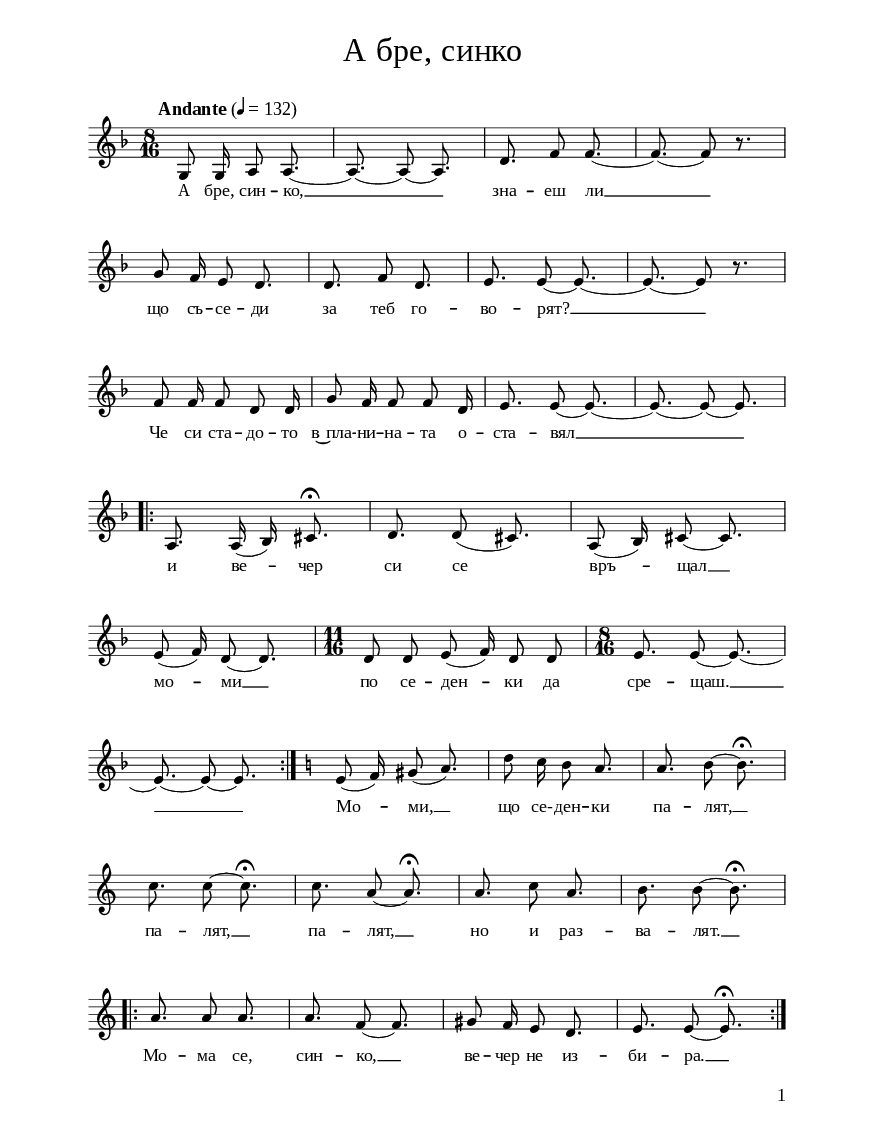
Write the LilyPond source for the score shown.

\version "2.24.3"

% include paper part and global functions
\include "include/globals.ily"

\bookpart {
  \label #'ref137
  \tocItem \markup "А бре, синко"
  \include "include/bookpart-paper.ily"
  \score {
    \include "include/score-layout.ily"

    \new Voice \absolute {
      \clef treble
      \key d \minor
      \time 8/16
      \tempoFunc "Andante" 4 "132"
      g8 g16 a8 a8. ~ | % 2
      a8. ~ a8 ~ a8. | % 3
      d'8. f'8 f'8. ~ | % 4
      f'8. ~ f'8 r8. \break | % 5
      g'8 f'16 e'8 d'8. | % 6
      d'8. f'8 d'8. | % 7
      e'8. e'8 ~ e'8. ~ | % 8
      e'8. ~ e'8 r8. \break | % 9
      f'8 f'16 f'8 d'8 d'16 | \barNumberCheck #10
      g'8 f'16 f'8 f'8 d'16 | % 11
      e'8. e'8 ~ e'8. ~ | % 12
      e'8. ~ e'8 ~ e'8. \break | % 13
      \bar ".|:-|"
      a8. a16 ( bes16 ) cis'8. \fermata | % 14
      d'8. d'8 ( cis'8. ) | % 15
      a8 ( bes16 ) cis'8 ~ cis'8. \break | % 16
      e'8 ( f'16 ) d'8 ~ d'8. | % 17
      \time 11/16  d'8 d'8 e'8 ( f'16 ) d'8 d'8 | % 18
      \time 8/16  e'8. e'8 ~ e'8. ~ \break | % 19
      e'8. ~ e'8 ~ e'8.
      \bar ":|."
      |
      \key a \minor e'8 ( f'16 ) gis'8 ( a'8. ) | % 21
      d''8 c''16 b'8 a'8. | % 22
      a'8. b'8 ~ b'8. \fermata \break | % 23
      c''8. c''8 ~ c''8. \fermata | % 24
      c''8. a'8 ~ a'8. \fermata | % 25
      a'8. c''8 a'8. | % 26
      b'8. b'8 ~ b'8. \fermata \break | % 27
      \bar ".|:-|"
      a'8. a'8 a'8. | % 28
      a'8. f'8 ~ f'8. | % 29
      gis'8 f'16 e'8 d'8. | \barNumberCheck #30
      e'8. e'8 ~ e'8. \fermata
      \bar ":|."
    }

    \addlyrics {
      А  бре,
      син -- ко, __  зна -- еш ли __
      що съ -- се -- ди за теб го
      -- во -- рят? __ Че си ста --
      -- до -- то в~пла --  ни -- на --
      та о -- ста -- вял __  и ве --
      чер си се връ -- щал __ мо --
      ми __  по се -- ден -- ки  да
      сре -- щаш. __ Мо -- ми, __  що
      "се-" -- ден -- ки па -- лят, __
      па -- лят, __  па -- лят, __  но
      и раз -- ва -- лят. __   Мо --
      ма се, син -- ко, __ ве -- чер
      не  из -- би -- ра. __}

      \header {
        title = \titleFunc "А бре, синко " "A bre, sinko"
      }

      \midi{}

    } % score



  } % bookpart
